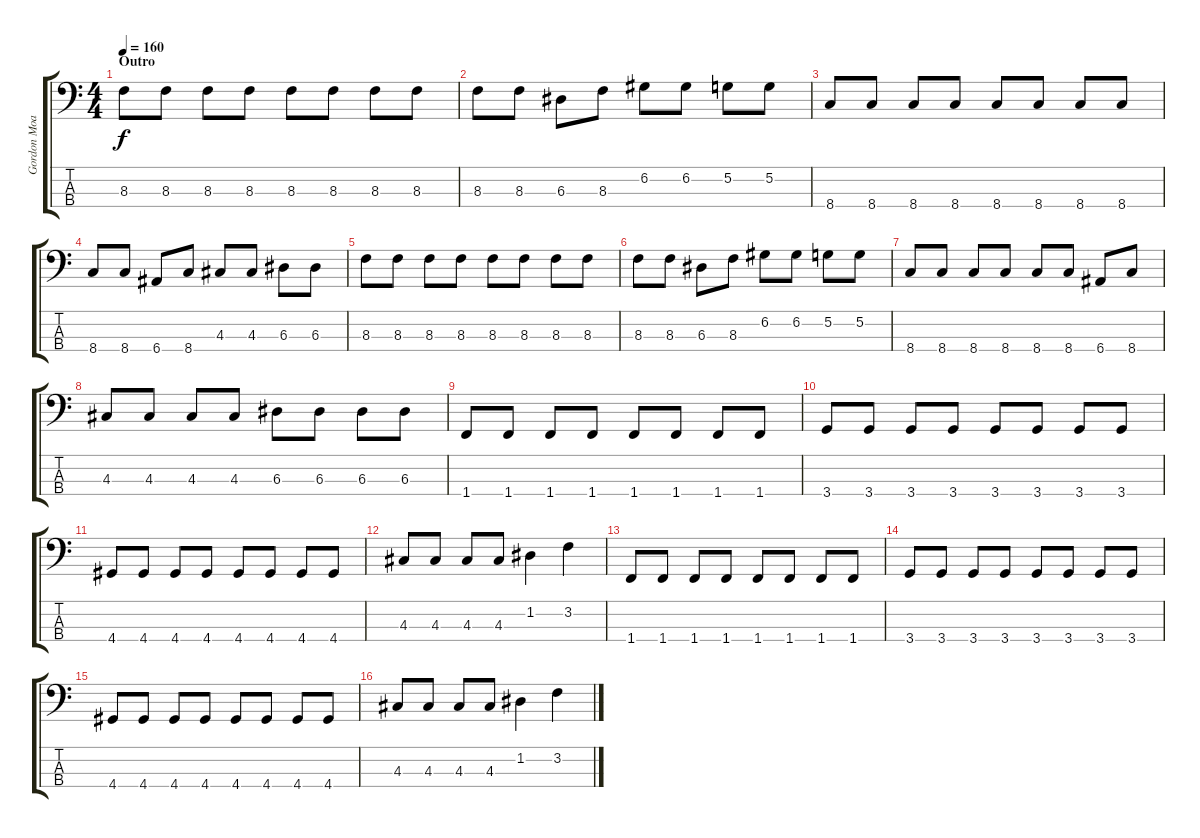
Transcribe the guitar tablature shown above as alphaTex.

\track ("Gordon Moakes" "Gordon Moa") {instrument electricbassfinger}
\staff {score tabs}
\tuning (G2 D2 A1 E1) {hide}
\ts (4 4)
\section ("" "Outro")
\tempo 160
\clef f4
\ks c
8.3.8{dy f} 8.3.8 8.3.8 8.3.8 8.3.8 8.3.8 8.3.8 8.3.8 |
8.3.8 8.3.8 6.3.8 8.3.8 6.2.8 6.2.8 5.2.8 5.2.8 |
8.4.8 8.4.8 8.4.8 8.4.8 8.4.8 8.4.8 8.4.8 8.4.8 |
8.4.8 8.4.8 6.4.8 8.4.8 4.3.8 4.3.8 6.3.8 6.3.8 |
8.3.8 8.3.8 8.3.8 8.3.8 8.3.8 8.3.8 8.3.8 8.3.8 |
8.3.8 8.3.8 6.3.8 8.3.8 6.2.8 6.2.8 5.2.8 5.2.8 |
8.4.8 8.4.8 8.4.8 8.4.8 8.4.8 8.4.8 6.4.8 8.4.8 |
4.3.8 4.3.8 4.3.8 4.3.8 6.3.8 6.3.8 6.3.8 6.3.8 |
1.4.8 1.4.8 1.4.8 1.4.8 1.4.8 1.4.8 1.4.8 1.4.8 |
3.4.8 3.4.8 3.4.8 3.4.8 3.4.8 3.4.8 3.4.8 3.4.8 |
4.4.8 4.4.8 4.4.8 4.4.8 4.4.8 4.4.8 4.4.8 4.4.8 |
4.3.8 4.3.8 4.3.8 4.3.8 1.2.4 3.2.4 |
1.4.8 1.4.8 1.4.8 1.4.8 1.4.8 1.4.8 1.4.8 1.4.8 |
3.4.8 3.4.8 3.4.8 3.4.8 3.4.8 3.4.8 3.4.8 3.4.8 |
4.4.8 4.4.8 4.4.8 4.4.8 4.4.8 4.4.8 4.4.8 4.4.8 |
4.3.8 4.3.8 4.3.8 4.3.8 1.2.4 3.2.4
